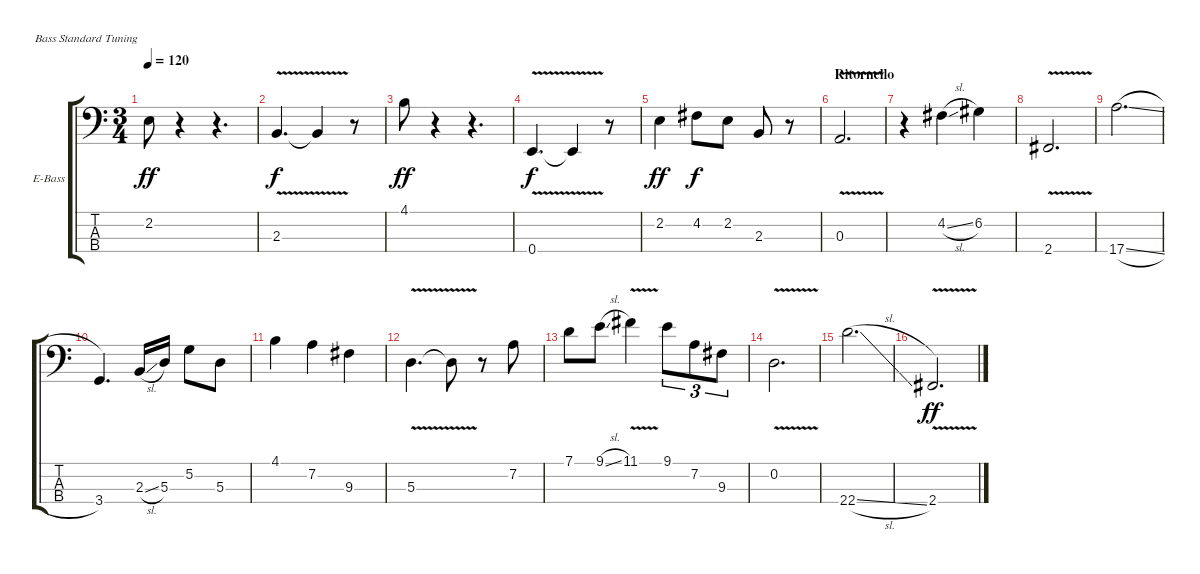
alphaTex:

\bracketExtendMode groupsimilarinstruments
\firstSystemTrackNameOrientation horizontal
\otherSystemsTrackNameOrientation horizontal
\track ("Bass" "E-Bass") {instrument electricbassfinger}
\staff {score tabs}
\tuning (G2 D2 A1 E1)
\ts (3 4)
\tempo 120
\clef f4
\ks c
2.2.8{dy ff} r.4 r.4{d} |
2.3{v}.4{d dy f} 2.3{v t}.4 r.8 |
4.1.8{dy ff} r.4 r.4{d} |
0.4{v}.4{d dy f} 0.4{v t}.4 r.8 |
2.2.4{dy ff} 4.2.8{dy f} 2.2.8 2.3.8 r.8 |
\section ("" "Ritornello")
0.3{v}.2{d} |
r.4 4.2{sl}.4 6.2.4 |
2.4{v}.2{d} |
17.4{sl}.2{d} |
3.4.4{d} 2.3{sl}.16 5.3.16 5.2.8 5.3.8 |
4.1.4 7.2.4 9.3.4 |
5.3{v}.4{d} 5.3{v t}.8 r.8 7.2.8 |
7.1.8 9.1{sl}.8 11.1{v}.4 9.1.8{tu (3 2)} 7.2.8{tu (3 2)} 9.3.8{tu (3 2)} |
0.2{v}.2{d} |
22.4{sl}.2{d} |
2.4{v}.2{d dy ff}
